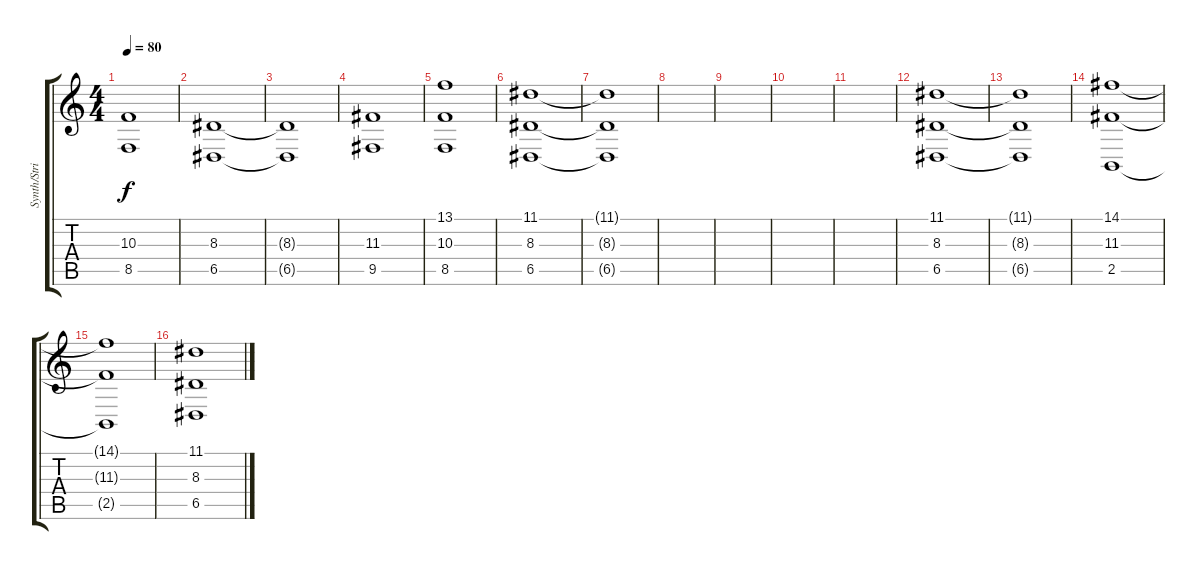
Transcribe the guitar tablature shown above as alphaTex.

\track ("Synth/Strings" "Synth/Stri") {instrument synthstrings1}
\staff {score tabs}
\tuning (E4 B3 G3 D3 A2 E2) {hide}
\ts (4 4)
\tempo 80
\clef g2
\ks c
(10.3 8.5).1{dy f} |
(8.3 6.5).1 |
(8.3{t} 6.5{t}).1 |
(11.3 9.5).1 |
(13.1 10.3 8.5).1 |
(11.1 8.3 6.5).1 |
(11.1{t} 8.3{t} 6.5{t}).1 |
|
|
|
|
(11.1 8.3 6.5).1 |
(11.1{t} 8.3{t} 6.5{t}).1 |
(14.1 11.3 2.5).1 |
(14.1{t} 11.3{t} 2.5{t}).1 |
(11.1 8.3 6.5).1
